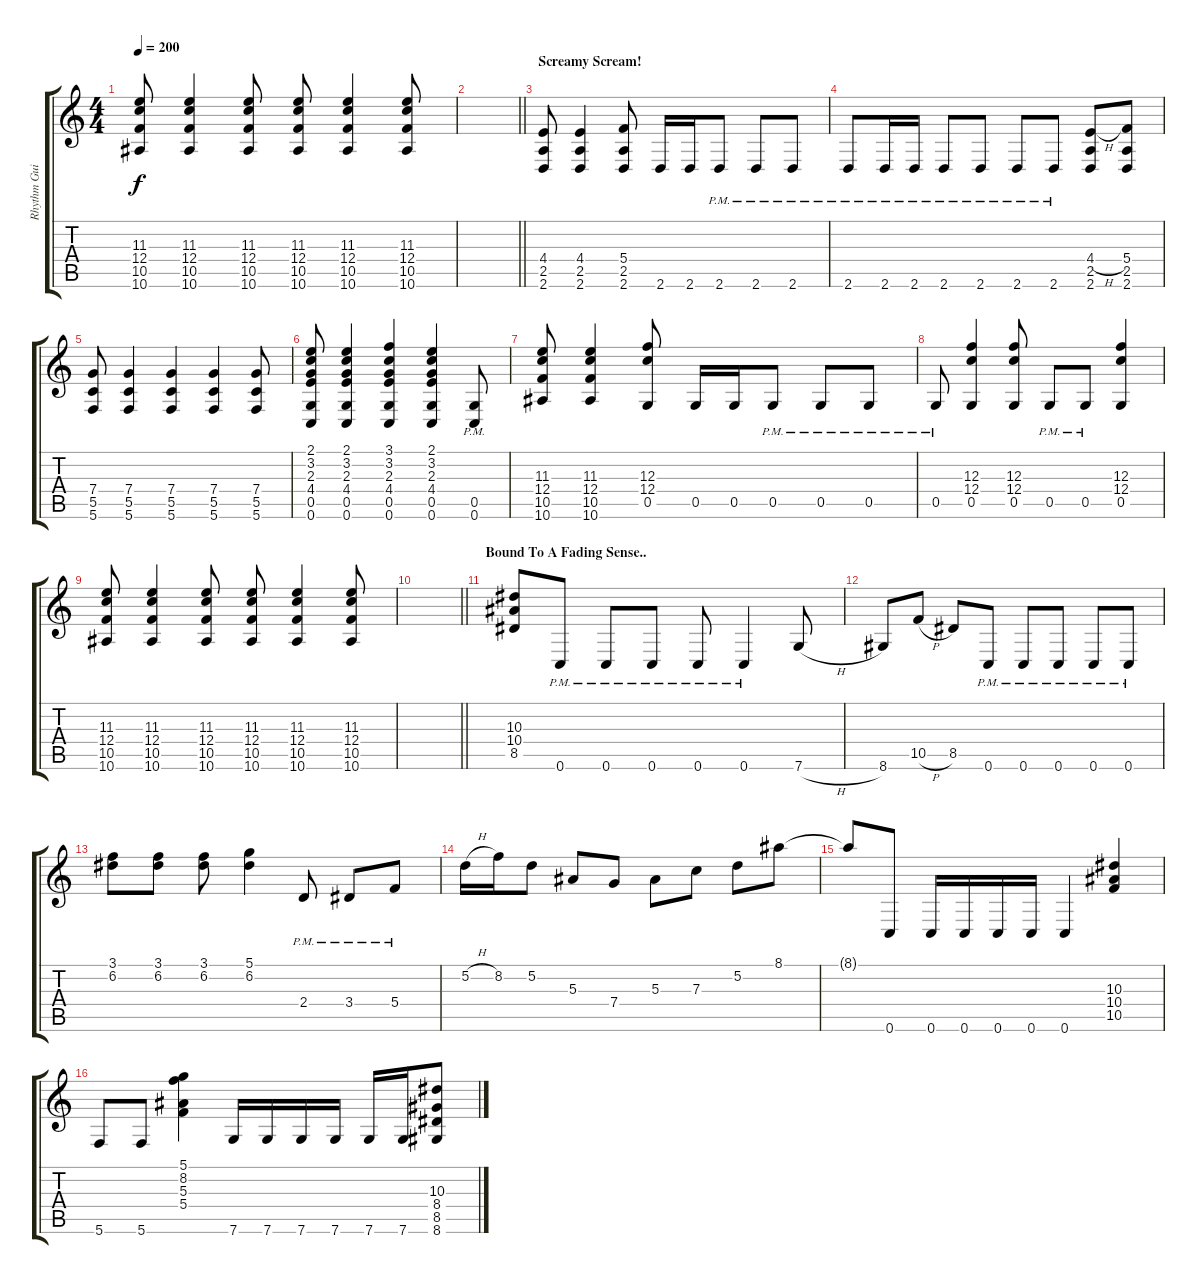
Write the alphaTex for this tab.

\track ("Rhythm Guitar" "Rhythm Gui") {instrument overdrivenguitar}
\staff {score tabs}
\tuning (D4 A3 F3 C3 G2 C2) {hide}
\ts (4 4)
\tempo 200
\clef g2
\ks c
(11.3 12.4 10.5 10.6).8{dy f} (11.3 12.4 10.5 10.6).4 (11.3 12.4 10.5 10.6).8 (11.3 12.4 10.5 10.6).8 (11.3 12.4 10.5 10.6).4 (11.3 12.4 10.5 10.6).8 |
\barLineRight lightlight
|
\section ("" "Screamy Scream! ")
(4.4 2.5 2.6).8 (4.4 2.5 2.6).4 (5.4 2.5 2.6).8 2.6.16 2.6.16 2.6{pm}.8 2.6{pm}.8 2.6{pm}.8 |
2.6{pm}.8 2.6{pm}.16 2.6{pm}.16 2.6{pm}.8 2.6{pm}.8 2.6{pm}.8 2.6{pm}.8 (4.4{h} 2.5 2.6).8 (5.4 2.5 2.6).8 |
(7.4 5.5 5.6).8 (7.4 5.5 5.6).4 (7.4 5.5 5.6).4 (7.4 5.5 5.6).4 (7.4 5.5 5.6).8 |
(2.1 3.2 2.3 4.4 0.5 0.6).8 (2.1 3.2 2.3 4.4 0.5 0.6).4 (3.1 3.2 2.3 4.4 0.5 0.6).4 (2.1 3.2 2.3 4.4 0.5 0.6).4 (0.5{pm} 0.6{pm}).8 |
(11.3 12.4 10.5 10.6).8 (11.3 12.4 10.5 10.6).4 (12.3 12.4 0.5).8 0.5.16 0.5.16 0.5{pm}.8 0.5{pm}.8 0.5{pm}.8 |
0.5{pm}.8 (12.3 12.4 0.5).4 (12.3 12.4 0.5).8 0.5{pm}.8 0.5{pm}.8 (12.3 12.4 0.5).4 |
(11.3 12.4 10.5 10.6).8 (11.3 12.4 10.5 10.6).4 (11.3 12.4 10.5 10.6).8 (11.3 12.4 10.5 10.6).8 (11.3 12.4 10.5 10.6).4 (11.3 12.4 10.5 10.6).8 |
\barLineRight lightlight
|
\section ("" "Bound To A Fading Sense..")
(10.3 10.4 8.5).8 0.6{pm}.8 0.6{pm}.8 0.6{pm}.8 0.6{pm}.8 0.6{pm}.4 7.6{h}.8 |
8.6.8 10.5{h}.8 8.5.8 0.6{pm}.8 0.6{pm}.8 0.6{pm}.8 0.6{pm}.8 0.6{pm}.8 |
(3.1 6.2).8 (3.1 6.2).8 (3.1 6.2).8 (5.1 6.2).4 2.4{pm}.8 3.4{pm}.8 5.4{pm}.8 |
5.2{h}.16 8.2.16 5.2.8 5.3.8 7.4.8 5.3.8 7.3.8 5.2.8 8.1.8 |
8.1{t}.8 0.6.8 0.6.16 0.6.16 0.6.16 0.6.16 0.6.4 (10.3 10.4 10.5).4 |
5.6.8 5.6.8 (5.1 8.2 5.3 5.4).4 7.6.16 7.6.16 7.6.16 7.6.16 7.6.16 7.6.16 (10.3 8.4 8.5 8.6).8
